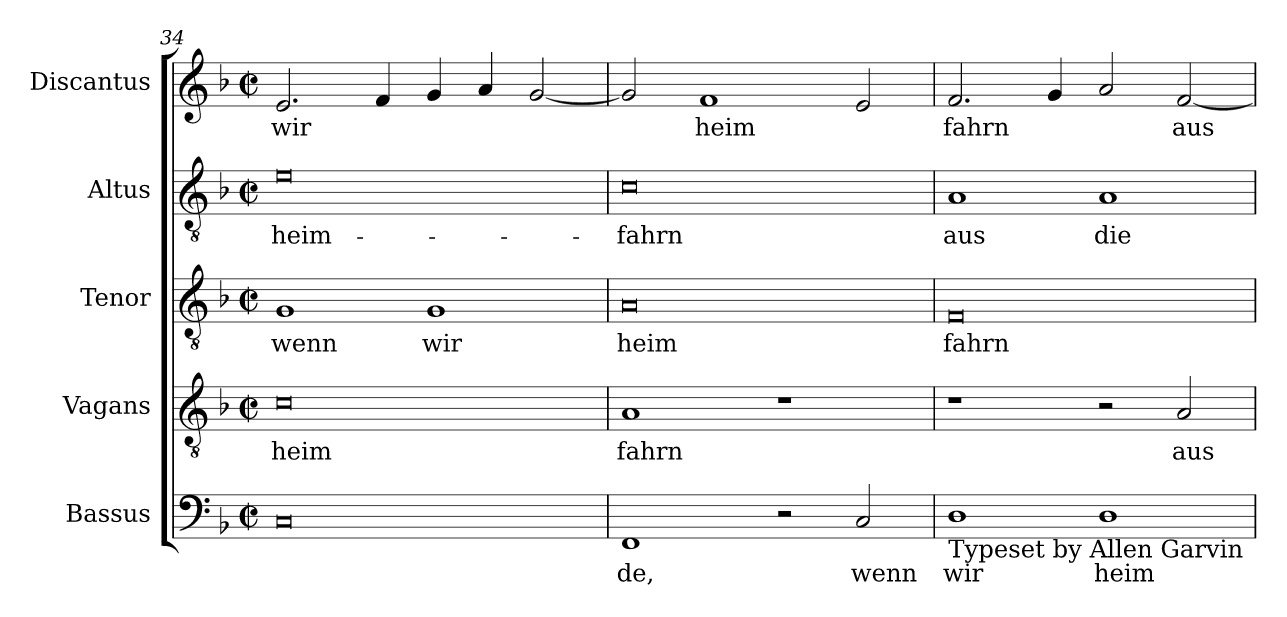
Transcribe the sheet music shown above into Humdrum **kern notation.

**kern	**text	**kern	**text	**kern	**text	**kern	**text	**kern	**text
*part5	*part5	*part4	*part4	*part3	*part3	*part2	*part2	*part1	*part1
*staff5	*staff5	*staff4	*staff4	*staff3	*staff3	*staff2	*staff2	*staff1	*staff1
*I"Bassus	*	*I"Vagans	*	*I"Tenor	*	*I"Altus	*	*I"Discantus	*
!!LO:LB:g=z
*clefF4	*	*clefGv2	*	*clefGv2	*	*clefGv2	*	*clefG2	*
*k[b-]	*	*k[b-]	*	*k[b-]	*	*k[b-]	*	*k[b-]	*
*F:	*	*F:	*	*F:	*	*F:	*	*F:	*
*M2/2	*	*M2/2	*	*M2/2	*	*M2/2	*	*M2/2	*
*met(c|)	*	*met(c|)	*	*met(c|)	*	*met(c|)	*	*met(c|)	*
=34	=34	=34	=34	=34	=34	=34	=34	=34	=34
!	!LO:LY:b:cj	!	!LO:LY:b:cj	!	!LO:LY:b:cj	!	!LO:LY:b:cj	!	!LO:LY:b:cj
0C	.	0c	heim	1G	wenn	0e	heim-	2.e/	wir
!	!	!	!	!	!	!	!	!	!LO:LY:b:cj
.	.	.	.	.	.	.	.	4f/	.
!	!	!	!	!	!LO:LY:b:cj	!	!	!	!LO:LY:b:cj
.	.	.	.	1G	wir	.	.	4g/	.
!	!	!	!	!	!	!	!	!	!LO:LY:b:cj
.	.	.	.	.	.	.	.	4a/	.
!	!	!	!	!	!	!	!	!	!LO:LY:b:cj
.	.	.	.	.	.	.	.	[<2g/	.
=35	=35	=35	=35	=35	=35	=35	=35	=35	=35
!	!LO:LY:b:cj	!	!LO:LY:b:cj	!	!LO:LY:b:cj	!	!LO:LY:b:cj	!	!LO:LY:b:cj
1FF	de,	1A	fahrn	0A	heim	0c	-fahrn	2g/]	.
!	!	!	!	!	!	!	!	!	!LO:LY:b:cj
.	.	.	.	.	.	.	.	1f	heim-
2r	.	1r	.	.	.	.	.	.	.
!	!LO:LY:b:cj	!	!	!	!	!	!	!	!LO:LY:b:cj
2C/	wenn	.	.	.	.	.	.	2e/	--
=36	=36	=36	=36	=36	=36	=36	=36	=36	=36
!LO:TX:b:t=Typeset by Allen Garvin	!	!	!	!	!	!	!	!	!
!	!LO:LY:b:cj	!	!	!	!LO:LY:b:cj	!	!LO:LY:b:cj	!	!LO:LY:b:cj
1D	wir	1r	.	0F	fahrn	1A	aus	2.f/	-fahrn
!	!	!	!	!	!	!	!	!	!LO:LY:b:cj
.	.	.	.	.	.	.	.	4g/	.
!	!LO:LY:b:cj	!	!	!	!	!	!LO:LY:b:cj	!	!LO:LY:b:cj
1D	heim-	2r	.	.	.	1A	die-	2a/	.
!	!	!	!LO:LY:b:cj	!	!	!	!	!	!LO:LY:b:cj
.	.	2A/	aus	.	.	.	.	[<2f/	aus
=	=	=	=	=	=	=	=	=	=
*-	*-	*-	*-	*-	*-	*-	*-	*-	*-
